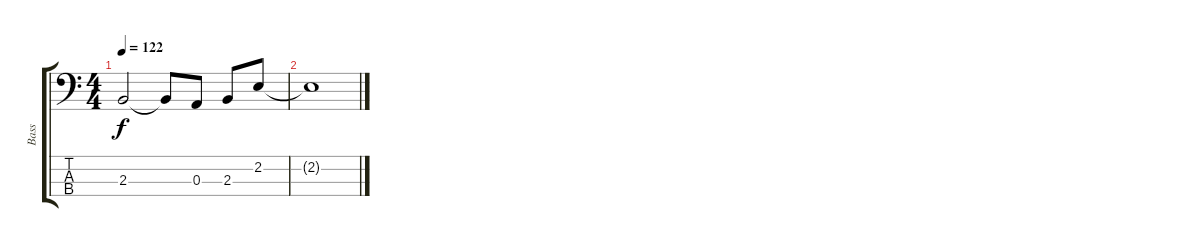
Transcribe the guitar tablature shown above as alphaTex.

\track ("Bass" "Bass") {instrument electricbasspick}
\staff {score tabs}
\tuning (G2 D2 A1 E1) {hide}
\ts (4 4)
\tempo 122
\clef f4
\ks c
2.3.2{dy f} 2.3{t}.8 0.3.8 2.3.8 2.2.8 |
2.2{t}.1
